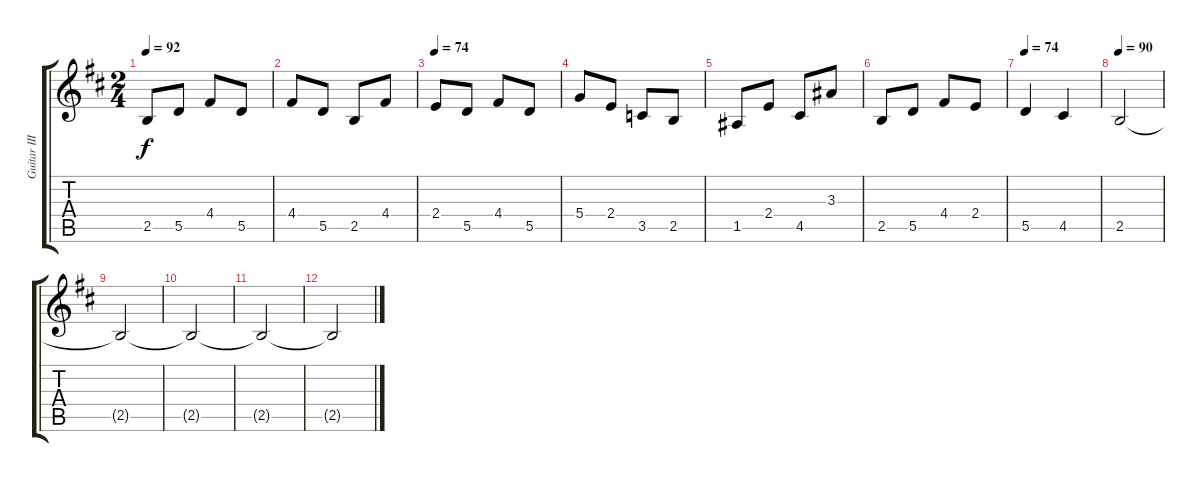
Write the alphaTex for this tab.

\track ("Guitar III" "Guitar III") {instrument acousticguitarsteel}
\staff {score tabs}
\tuning (E4 B3 G3 D3 A2 E2) {hide}
\ts (2 4)
\tempo 92
\clef g2
\ks d
2.5.8{dy f} 5.5.8 4.4.8 5.5.8 |
4.4.8 5.5.8 2.5.8 4.4.8 |
\tempo 74
2.4.8 5.5.8 4.4.8 5.5.8 |
5.4.8 2.4.8 3.5.8 2.5.8 |
1.5.8 2.4.8 4.5.8 3.3.8 |
2.5.8 5.5.8 4.4.8 2.4.8 |
\tempo 74
5.5.4 4.5.4 |
\tempo 90
2.5.2 |
2.5{t}.2 |
2.5{t}.2 |
2.5{t}.2 |
2.5{t}.2
